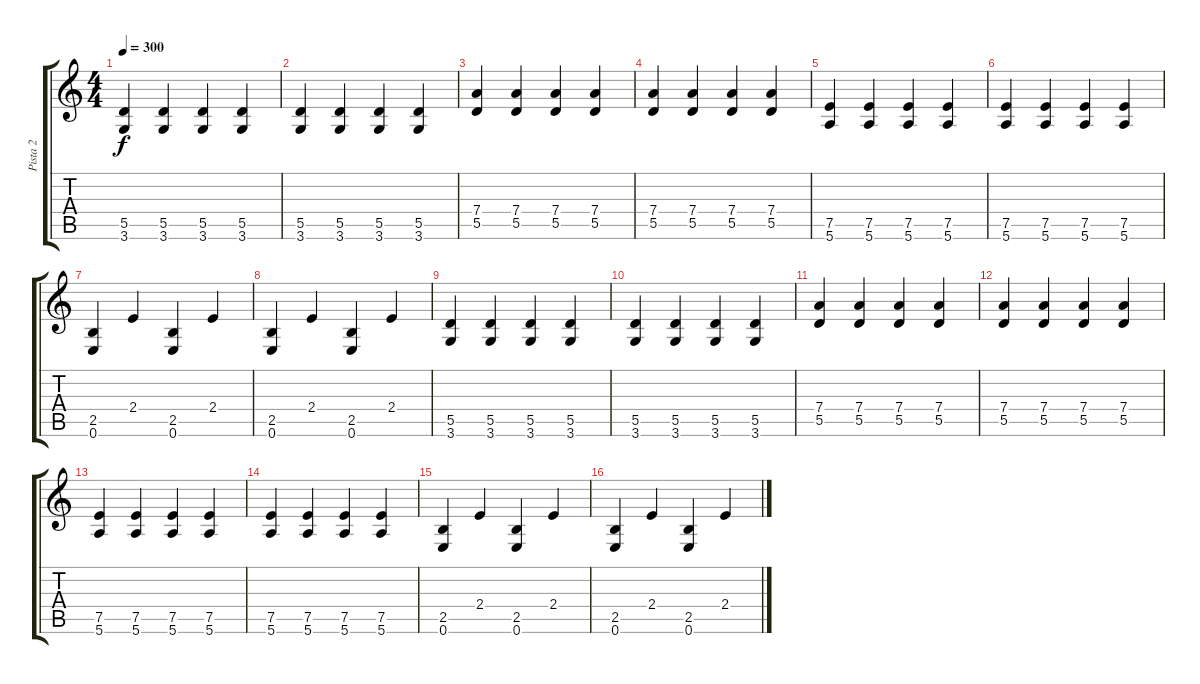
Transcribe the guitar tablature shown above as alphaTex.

\track ("Pista 2" "Pista 2") {instrument electricbasspick}
\staff {score tabs}
\tuning (E4 B3 G3 D3 A2 E2) {hide}
\ts (4 4)
\tempo 300
\clef g2
\ks c
(5.5 3.6).4{dy f} (5.5 3.6).4 (5.5 3.6).4 (5.5 3.6).4 |
(5.5 3.6).4 (5.5 3.6).4 (5.5 3.6).4 (5.5 3.6).4 |
(7.4 5.5).4 (7.4 5.5).4 (7.4 5.5).4 (7.4 5.5).4 |
(7.4 5.5).4 (7.4 5.5).4 (7.4 5.5).4 (7.4 5.5).4 |
(7.5 5.6).4 (7.5 5.6).4 (7.5 5.6).4 (7.5 5.6).4 |
(7.5 5.6).4 (7.5 5.6).4 (7.5 5.6).4 (7.5 5.6).4 |
(2.5 0.6).4 2.4.4 (2.5 0.6).4 2.4.4 |
(2.5 0.6).4 2.4.4 (2.5 0.6).4 2.4.4 |
(5.5 3.6).4 (5.5 3.6).4 (5.5 3.6).4 (5.5 3.6).4 |
(5.5 3.6).4 (5.5 3.6).4 (5.5 3.6).4 (5.5 3.6).4 |
(7.4 5.5).4 (7.4 5.5).4 (7.4 5.5).4 (7.4 5.5).4 |
(7.4 5.5).4 (7.4 5.5).4 (7.4 5.5).4 (7.4 5.5).4 |
(7.5 5.6).4 (7.5 5.6).4 (7.5 5.6).4 (7.5 5.6).4 |
(7.5 5.6).4 (7.5 5.6).4 (7.5 5.6).4 (7.5 5.6).4 |
(2.5 0.6).4 2.4.4 (2.5 0.6).4 2.4.4 |
(2.5 0.6).4 2.4.4 (2.5 0.6).4 2.4.4
